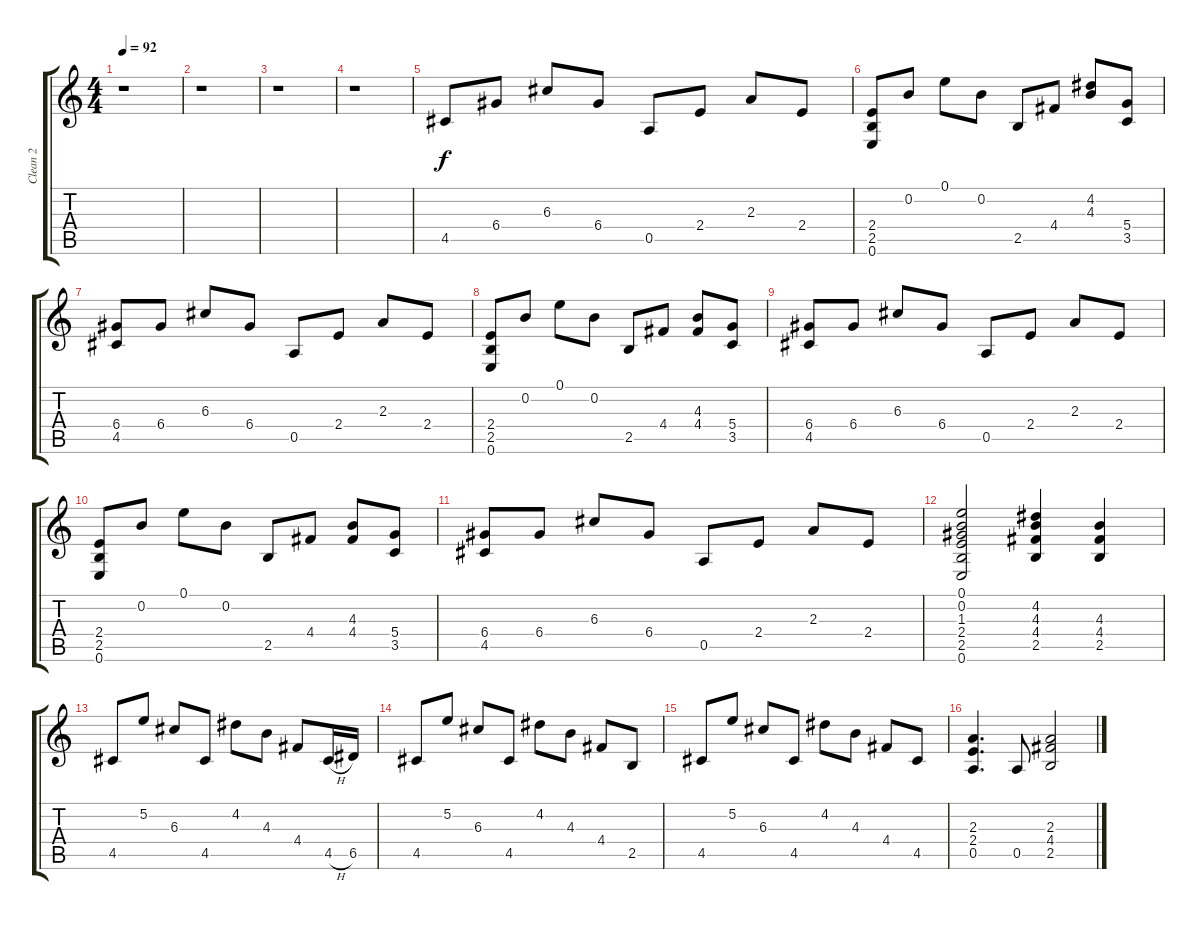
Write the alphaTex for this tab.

\track ("Clean 2" "Clean 2") {instrument acousticguitarsteel}
\staff {score tabs}
\tuning (E4 B3 G3 D3 A2 E2) {hide}
\ts (4 4)
\tempo 92
\clef g2
\ks c
r.1{dy f} |
r.1 |
r.1 |
r.1 |
4.5.8 6.4.8 6.3.8 6.4.8 0.5.8 2.4.8 2.3.8 2.4.8 |
(2.4 2.5 0.6).8 0.2.8 0.1.8 0.2.8 2.5.8 4.4.8 (4.2 4.3).8 (5.4 3.5).8 |
(6.4 4.5).8 6.4.8 6.3.8 6.4.8 0.5.8 2.4.8 2.3.8 2.4.8 |
(2.4 2.5 0.6).8 0.2.8 0.1.8 0.2.8 2.5.8 4.4.8 (4.3 4.4).8 (5.4 3.5).8 |
(6.4 4.5).8 6.4.8 6.3.8 6.4.8 0.5.8 2.4.8 2.3.8 2.4.8 |
(2.4 2.5 0.6).8 0.2.8 0.1.8 0.2.8 2.5.8 4.4.8 (4.3 4.4).8 (5.4 3.5).8 |
(6.4 4.5).8 6.4.8 6.3.8 6.4.8 0.5.8 2.4.8 2.3.8 2.4.8 |
(0.1 0.2 1.3 2.4 2.5 0.6).2 (4.2 4.3 4.4 2.5).4 (4.3 4.4 2.5).4 |
4.5.8 5.2.8 6.3.8 4.5.8 4.2.8 4.3.8 4.4.8 4.5{h}.16 6.5.16 |
4.5.8 5.2.8 6.3.8 4.5.8 4.2.8 4.3.8 4.4.8 2.5.8 |
4.5.8 5.2.8 6.3.8 4.5.8 4.2.8 4.3.8 4.4.8 4.5.8 |
(2.3 2.4 0.5).4{d} 0.5.8 (2.3 4.4 2.5).2
